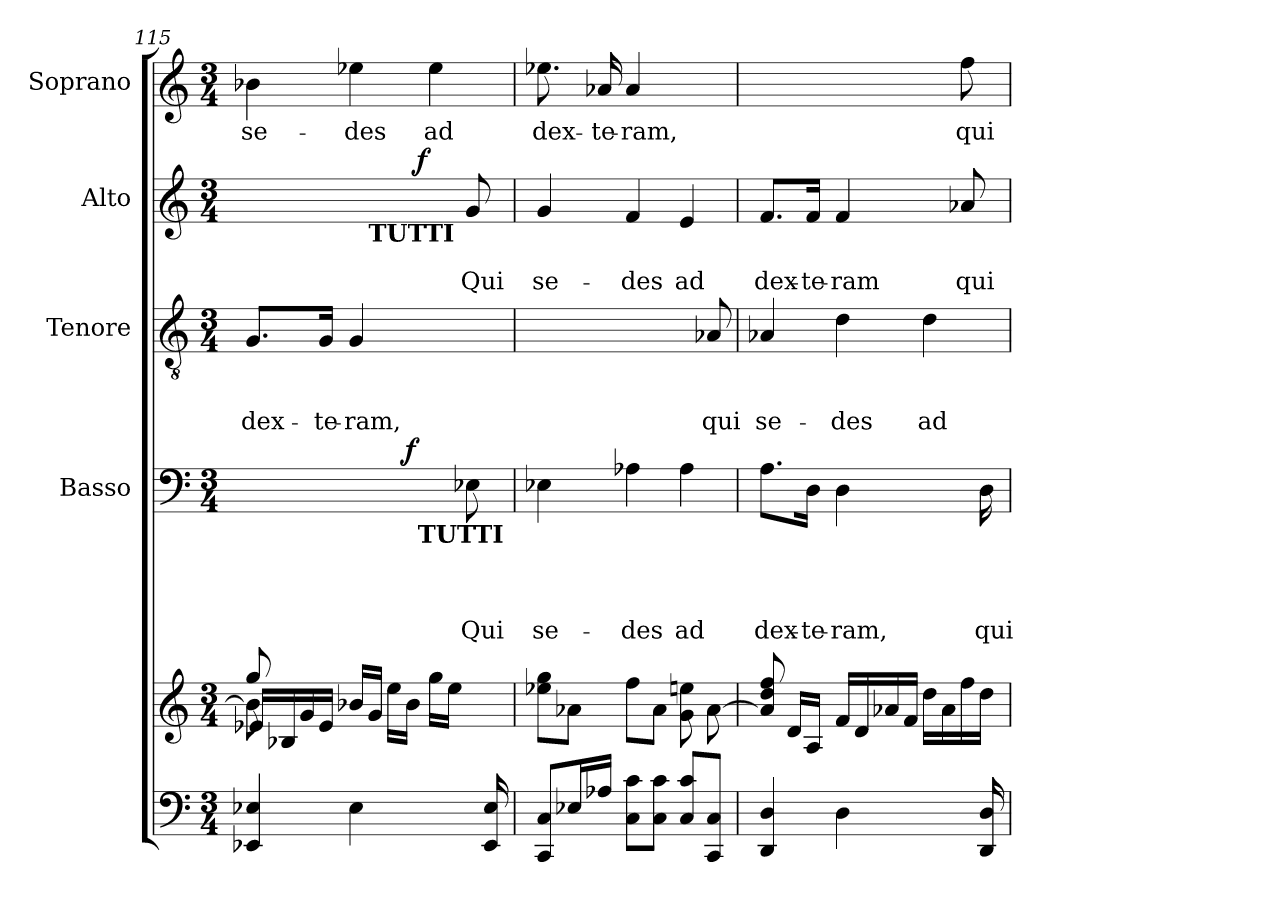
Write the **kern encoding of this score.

**kern	**kern	**kern	**text	**text	**text	**text	**dynam	**kern	**text	**text	**text	**kern	**text	**text	**dynam	**kern	**text
*part6	*part5	*part4	*part4	*part4	*part4	*part4	*part4	*part3	*part3	*part3	*part3	*part2	*part2	*part2	*part2	*part1	*part1
*staff6	*staff5	*staff4	*staff4	*staff4	*staff4	*staff4	*staff4	*staff3	*staff3	*staff3	*staff3	*staff2	*staff2	*staff2	*staff2	*staff1	*staff1
*	*	*I"Basso	*	*	*	*	*	*I"Tenore	*	*	*	*I"Alto	*	*	*	*I"Soprano	*
*clefF4	*clefG2	*clefF4	*	*	*	*	*	*clefGv2	*	*	*	*clefG2	*	*	*	*clefG2	*
*k[]	*k[]	*k[]	*	*	*	*	*	*k[]	*	*	*	*k[]	*	*	*	*k[]	*
*C:	*C:	*C:	*	*	*	*	*	*C:	*	*	*	*C:	*	*	*	*C:	*
*M3/4	*M3/4	*M3/4	*	*	*	*	*	*M3/4	*	*	*	*M3/4	*	*	*	*M3/4	*
=115	=115	=115	=115	=115	=115	=115	=115	=115	=115	=115	=115	=115	=115	=115	=115	=115	=115
*	*^	*	*	*	*	*	*	*	*	*	*	*	*	*	*	*	*
*	*	*^	*	*	*	*	*	*	*	*	*	*	*	*	*	*	*	*
!	!	!	!	!	!	!	!	!	!	!	!	!	!LO:LY:b	!	!	!	!	!	!LO:LY:b
*	*	*	*	*^	*	*	*	*	*	*	*	*	*	*^	*	*	*	*	*
*	*	*	*	*	*^	*	*	*	*	*	*	*	*	*	*	*^	*	*	*	*	*
4EE-X/ 4E-X/	8b-\]	8gg/	16e-X/LL	2ryy	4..ryy	4...ryy	.	.	.	.	.	8.G/L	.	.	dex-	2ryy	4...ryy	4ryy	.	.	.	4b-X\	se-
.	.	.	16B-X/	.	.	.	.	.	.	.	.	.	.	.	.	.	.	.	.	.	.	.	.
.	8ryy	8ryy	16g/	.	.	.	.	.	.	.	.	.	.	.	.	.	.	.	.	.	.	.	.
!	!	!	!	!	!	!	!	!	!	!	!	!	!	!	!LO:LY:b	!	!	!	!	!	!	!	!
.	.	.	16e-/JJ	.	.	.	.	.	.	.	.	16G/Jk	.	.	-te-	.	.	.	.	.	.	.	.
!	!	!	!	!	!	!	!	!	!	!	!	!	!	!	!LO:LY:b	!	!	!	!	!	!	!	!LO:LY:b
4E-\	2ryy	2ryy	16b-X/LL	.	.	.	.	.	.	.	.	4G/	.	.	-ram,	.	.	16ryy	.	.	.	4ee-X\	-des
!	!	!	!	!	!	!	!	!	!	!	!	!	!	!	!	!	!	!LO:TX:b:B:t=TUTTI	!	!	!	!	!
.	.	.	16g/JJ	.	.	.	.	.	.	.	.	.	.	.	.	.	.	4..ryy	.	.	.	.	.
.	.	.	16ee\LL	.	.	.	.	.	.	.	.	.	.	.	.	.	.	.	.	.	.	.	.
!	!	!	!	!	!	!	!	!	!	!	!LO:DY:a	!	!	!	!	!	!	!	!	!	!	!	!
.	.	.	16b-\JJ	.	4ryy	.	.	.	.	.	f	.	.	.	.	.	.	.	.	.	.	.	.
!	!	!	!	!	!	!LO:TX:b:B:t=TUTTI	!	!	!	!	!	!	!	!	!	!	!	!	!	!	!	!	!
!	!	!	!	!	!	!	!	!	!	!	!	!	!	!	!	!	!	!	!	!	!LO:DY:a	!	!
.	.	.	.	.	.	4ryy	.	.	.	.	.	.	.	.	.	.	4ryy	.	.	.	f	.	.
!	!	!	!	!	!	!	!	!	!	!	!	!	!	!	!	!	!	!	!	!	!	!	!LO:LY:b
8.ryy	.	.	16gg\LL	8ryy	.	.	.	.	.	.	.	4ryy	.	.	.	8ryy	.	.	.	.	.	4ee-\	ad
.	.	.	16ee\JJ	.	.	.	.	.	.	.	.	.	.	.	.	.	.	.	.	.	.	.	.
!	!	!	!	!	!	!	!	!	!	!LO:LY:b	!	!	!	!	!	!	!	!	!	!LO:LY:b	!	!	!
.	.	.	8ryy	8E-X\	.	.	.	.	.	Qui	.	.	.	.	.	8g/	.	.	.	Qui	.	.	.
16EE-/ 16E-/	.	.	.	.	16ryy	.	.	.	.	.	.	.	.	.	.	.	.	.	.	.	.	.	.
.	.	.	.	.	.	32ryy	.	.	.	.	.	.	.	.	.	.	32ryy	.	.	.	.	.	.
!!LO:LB:g=z
=116	=116	=116	=116	=116	=116	=116	=116	=116	=116	=116	=116	=116	=116	=116	=116	=116	=116	=116	=116	=116	=116	=116	=116
!	!	!	!	!	!	!	!	!	!	!LO:LY:b	!	!	!	!	!	!	!	!	!	!LO:LY:b	!	!	!LO:LY:b
*	*v	*v	*v	*	*	*	*	*	*	*	*	*	*	*	*	*v	*v	*v	*	*	*	*	*
*	*	*v	*v	*v	*	*	*	*	*	*	*	*	*	*	*	*	*	*	*
8CC/ 8C/L	8ee-X\ 8gg\L	4E-X\	.	.	.	se-	.	2ryy	.	.	.	4g/	.	se-	.	8.ee-X\	dex-
16E-X/L	8a-X\J	.	.	.	.	.	.	.	.	.	.	.	.	.	.	.	.
!	!	!	!	!	!	!	!	!	!	!	!	!	!	!	!	!	!LO:LY:b
16A-X/JJ	.	.	.	.	.	.	.	.	.	.	.	.	.	.	.	16a-X/	-te-
!	!	!	!	!	!	!LO:LY:b	!	!	!	!	!	!	!	!LO:LY:b	!	!	!LO:LY:b
8C\ 8c\L	8ff\L	4A-X\	.	.	.	-des	.	.	.	.	.	4f/	.	-des	.	4a-/	-ram,
8C\ 8c\J	8a-\J	.	.	.	.	.	.	.	.	.	.	.	.	.	.	.	.
!	!	!	!	!	!	!LO:LY:b	!	!	!	!	!	!	!	!LO:LY:b	!	!	!
8C/ 8c/L	8g\ 8een\	4A-\	.	.	.	ad	.	8ryy	.	.	.	4e/	.	ad	.	4ryy	.
!	!	!	!	!	!	!	!	!	!	!	!LO:LY:b	!	!	!	!	!	!
8CC/ 8C/J	[>8a-\	.	.	.	.	.	.	8A-X/	.	.	qui	.	.	.	.	.	.
=117	=117	=117	=117	=117	=117	=117	=117	=117	=117	=117	=117	=117	=117	=117	=117	=117	=117
!	!	!	!	!	!	!LO:LY:b	!	!	!	!	!LO:LY:b	!	!	!LO:LY:b	!	!	!
4DD/ 4D/	8a-\] 8dd/ 8ff/	8.A\L	.	.	.	dex-	.	4A-X/	.	.	se-	8.f/L	.	dex-	.	2ryy	.
.	16d/LL	.	.	.	.	.	.	.	.	.	.	.	.	.	.	.	.
!	!	!	!	!	!	!LO:LY:b	!	!	!	!	!	!	!	!LO:LY:b	!	!	!
.	16A/JJ	16D\Jk	.	.	.	-te-	.	.	.	.	.	16f/Jk	.	-te-	.	.	.
!	!	!	!	!	!	!LO:LY:b	!	!	!	!	!LO:LY:b	!	!	!LO:LY:b	!	!	!
4D\	16f/LL	4D\	.	.	.	-ram,	.	4d\	.	.	-des	4f/	.	-ram	.	.	.
.	16d/	.	.	.	.	.	.	.	.	.	.	.	.	.	.	.	.
.	16a-X/	.	.	.	.	.	.	.	.	.	.	.	.	.	.	.	.
.	16f/JJ	.	.	.	.	.	.	.	.	.	.	.	.	.	.	.	.
!	!	!	!	!	!	!	!	!	!	!	!LO:LY:b	!	!	!	!	!	!
8.ryy	16dd\LL	8.ryy	.	.	.	.	.	4d\	.	.	ad	8ryy	.	.	.	8ryy	.
.	16a-\	.	.	.	.	.	.	.	.	.	.	.	.	.	.	.	.
!	!	!	!	!	!	!	!	!	!	!	!	!	!	!LO:LY:b	!	!	!LO:LY:b
.	16ff\	.	.	.	.	.	.	.	.	.	.	8a-X/	.	qui	.	8ff\	qui
!	!	!	!	!	!	!LO:LY:b	!	!	!	!	!	!	!	!	!	!	!
16DD/ 16D/	16dd\JJ	16D\	.	.	.	qui	.	.	.	.	.	.	.	.	.	.	.
=	=	=	=	=	=	=	=	=	=	=	=	=	=	=	=	=	=
*-	*-	*-	*-	*-	*-	*-	*-	*-	*-	*-	*-	*-	*-	*-	*-	*-	*-
